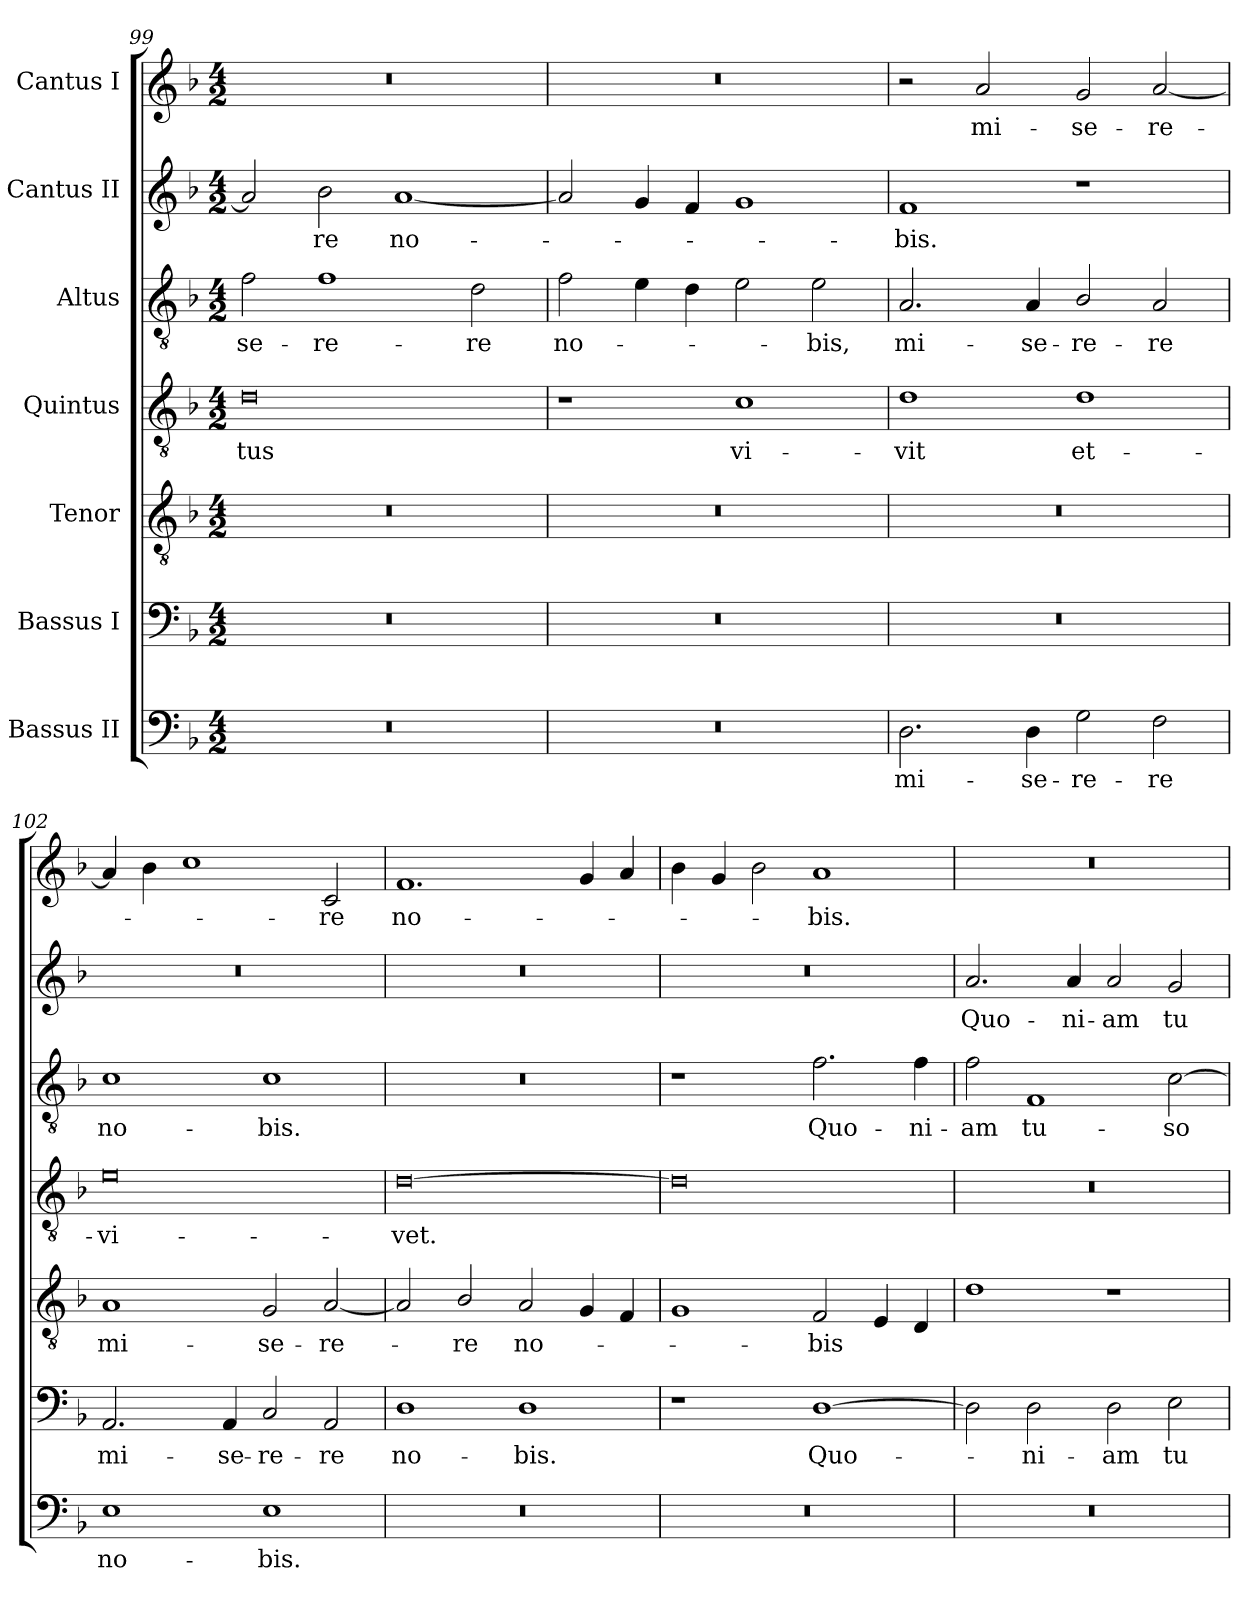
**kern	**text	**kern	**text	**kern	**text	**kern	**text	**kern	**text	**kern	**text	**kern	**text
*part7	*part7	*part6	*part6	*part5	*part5	*part4	*part4	*part3	*part3	*part2	*part2	*part1	*part1
*staff7	*staff7	*staff6	*staff6	*staff5	*staff5	*staff4	*staff4	*staff3	*staff3	*staff2	*staff2	*staff1	*staff1
*I"Bassus II	*	*I"Bassus I	*	*I"Tenor	*	*I"Quintus	*	*I"Altus	*	*I"Cantus II	*	*I"Cantus I	*
*clefF4	*	*clefF4	*	*clefGv2	*	*clefGv2	*	*clefGv2	*	*clefG2	*	*clefG2	*
*k[b-]	*	*k[b-]	*	*k[b-]	*	*k[b-]	*	*k[b-]	*	*k[b-]	*	*k[b-]	*
*M4/2	*	*M4/2	*	*M4/2	*	*M4/2	*	*M4/2	*	*M4/2	*	*M4/2	*
=99	=99	=99	=99	=99	=99	=99	=99	=99	=99	=99	=99	=99	=99
0r	.	0r	.	0r	.	0d\	-tus	2f\	-se-	2a/]	.	0r	.
.	.	.	.	.	.	.	.	1f\	-re-	2b-\	-re	.	.
.	.	.	.	.	.	.	.	.	.	[1a/	no-	.	.
.	.	.	.	.	.	.	.	2d\	-re	.	.	.	.
=100	=100	=100	=100	=100	=100	=100	=100	=100	=100	=100	=100	=100	=100
0r	.	0r	.	0r	.	1r	.	2f\	no-	2a/]	.	0r	.
.	.	.	.	.	.	.	.	4e\	.	4g/	.	.	.
.	.	.	.	.	.	.	.	4d\	.	4f/	.	.	.
.	.	.	.	.	.	1c\	vi-	2e\	.	1g/	.	.	.
.	.	.	.	.	.	.	.	2e\	-bis,	.	.	.	.
=101	=101	=101	=101	=101	=101	=101	=101	=101	=101	=101	=101	=101	=101
2.D\	mi-	0r	.	0r	.	1d\	-vit	2.A/	mi-	1f/	-bis.	2r	.
.	.	.	.	.	.	.	.	.	.	.	.	2a/	mi-
4D\	-se-	.	.	.	.	.	.	4A/	-se-	.	.	.	.
2G\	-re-	.	.	.	.	1d\	et-	2B-/	-re-	1r	.	2g/	-se-
2F\	-re	.	.	.	.	.	.	2A/	-re	.	.	[2a/	-re-
=102	=102	=102	=102	=102	=102	=102	=102	=102	=102	=102	=102	=102	=102
1E\	no-	2.AA/	mi-	1A/	mi-	0e\	vi-	1c\	no-	0r	.	4a/]	.
.	.	.	.	.	.	.	.	.	.	.	.	4b-\	.
.	.	.	.	.	.	.	.	.	.	.	.	1cc\	.
.	.	4AA/	-se-	.	.	.	.	.	.	.	.	.	.
1E\	-bis.	2C/	-re-	2G/	-se-	.	.	1c\	-bis.	.	.	.	.
.	.	2AA/	-re	[2A/	-re-	.	.	.	.	.	.	2c/	-re
=103	=103	=103	=103	=103	=103	=103	=103	=103	=103	=103	=103	=103	=103
0r	.	1D\	no-	2A/]	.	[0d\	-vet.	0r	.	0r	.	1.f/	no-
.	.	.	.	2B-/	-re	.	.	.	.	.	.	.	.
.	.	1D\	-bis.	2A/	no-	.	.	.	.	.	.	.	.
.	.	.	.	4G/	.	.	.	.	.	.	.	4g/	.
.	.	.	.	4F/	.	.	.	.	.	.	.	4a/	.
=104	=104	=104	=104	=104	=104	=104	=104	=104	=104	=104	=104	=104	=104
0r	.	1r	.	1G/	.	0d\]	.	1r	.	0r	.	4b-\	.
.	.	.	.	.	.	.	.	.	.	.	.	4g/	.
.	.	.	.	.	.	.	.	.	.	.	.	2b-\	.
.	.	[1D\	Quo-	2F/	-bis	.	.	2.f\	Quo-	.	.	1a/	-bis.
.	.	.	.	4E/	.	.	.	.	.	.	.	.	.
.	.	.	.	4D/	.	.	.	4f\	-ni-	.	.	.	.
=105	=105	=105	=105	=105	=105	=105	=105	=105	=105	=105	=105	=105	=105
0r	.	2D\]	.	1d\	.	0r	.	2f\	-am	2.a/	Quo-	0r	.
.	.	2D\	-ni-	.	.	.	.	1F/	tu-	.	.	.	.
.	.	.	.	.	.	.	.	.	.	4a/	-ni-	.	.
.	.	2D\	-am	1r	.	.	.	.	.	2a/	-am	.	.
.	.	2E\	tu-	.	.	.	.	[2c\	so-	2g/	tu-	.	.
=	=	=	=	=	=	=	=	=	=	=	=	=	=
*-	*-	*-	*-	*-	*-	*-	*-	*-	*-	*-	*-	*-	*-
